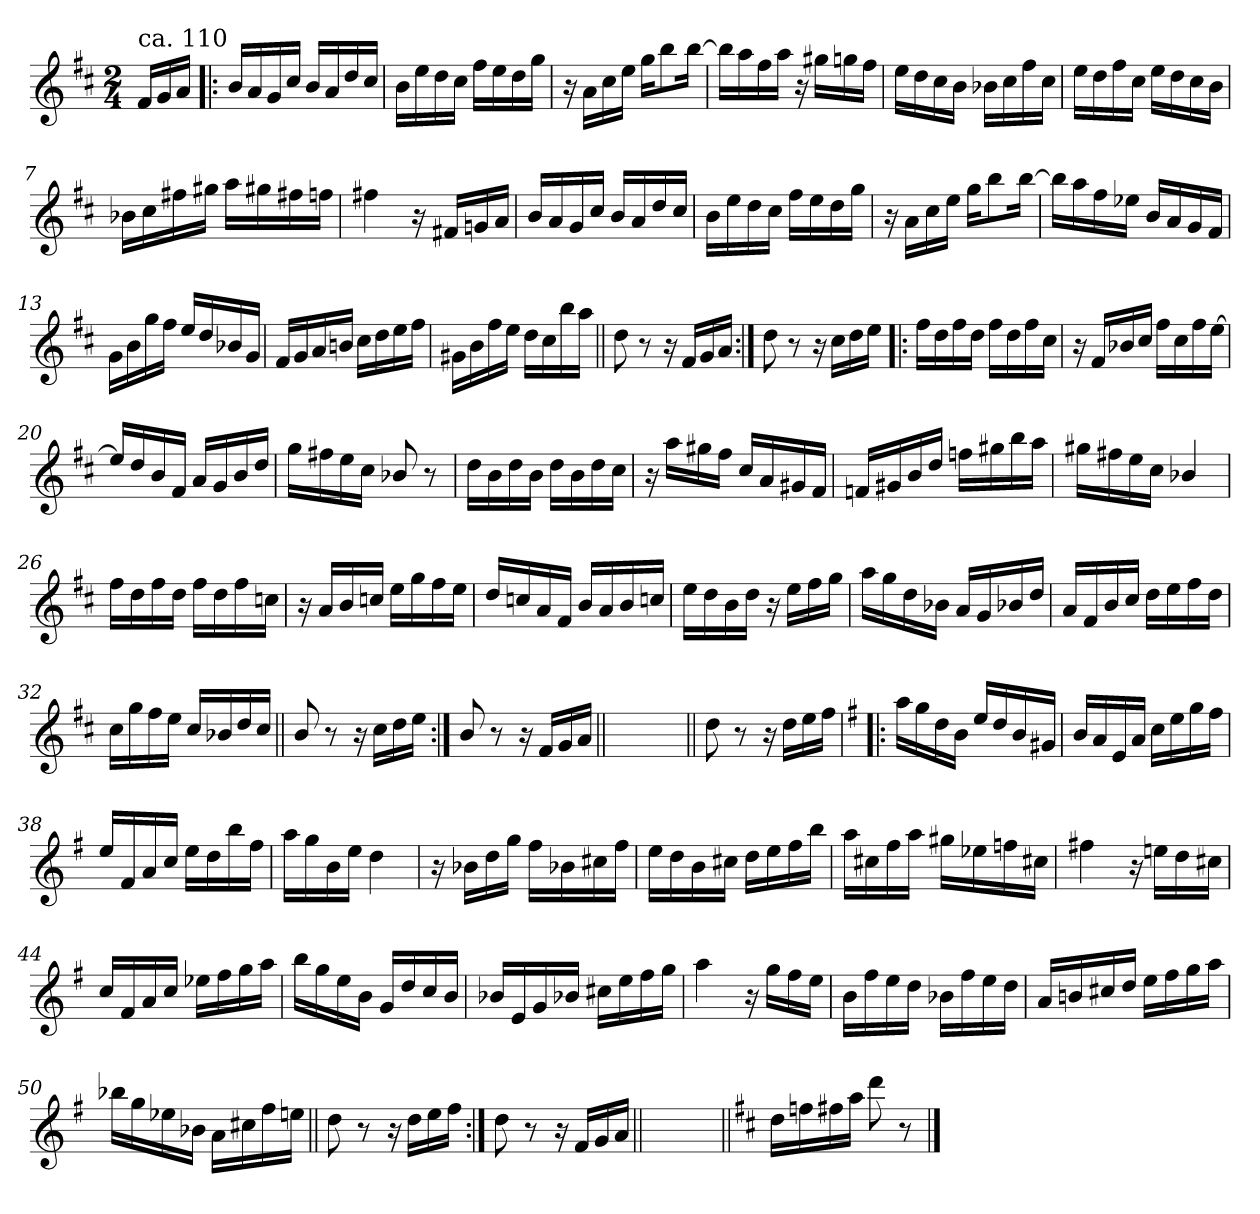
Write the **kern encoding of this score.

**kern
*part1
*staff1
*clefG2
*k[f#c#]
*D:
*M2/4
=
!LO:TX:a:t=ca. 110
16f#/LL
16g/
16a/JJ
=1!|:
16b/LL
16a/
16g/
16cc#/JJ
16b/LL
16a/
16dd/
16cc#/JJ
=2
16b\LL
16ee\
16dd\
16cc#\JJ
16ff#\LL
16ee\
16dd\
16gg\JJ
=3
16r
16a\LL
16cc#\
16ee\JJ
16gg\KL
8bb\
[16bb\Jk
=4
16bb\LL]
16aa\
16ff#\
16aa\JJ
16r
16gg#X\LL
16ggn\
16ff#\JJ
!!LO:LB:g=z
=5
16ee\LL
16dd\
16cc#\
16b\JJ
16b-X\LL
16cc#\
16ff#\
16cc#\JJ
=6
16ee\LL
16dd\
16ff#\
16cc#\JJ
16ee\LL
16dd\
16cc#\
16b\JJ
=7
16b-X\LL
16cc#\
16ff#X\
16gg#X\JJ
16aa\LL
16gg#X\
16ff#X\
16ffn\JJ
=8
4ff#X\
16r
16f#X/LL
16gn/
16a/JJ
=9
16b/LL
16a/
16g/
16cc#/JJ
16b/LL
16a/
16dd/
16cc#/JJ
!!LO:LB:g=z
=10
16b\LL
16ee\
16dd\
16cc#\JJ
16ff#\LL
16ee\
16dd\
16gg\JJ
=11
16r
16a\LL
16cc#\
16ee\JJ
16gg\KL
8bb\
[16bb\Jk
=12
16bb\LL]
16aa\
16ff#\
16ee-X\JJ
16b/LL
16a/
16g/
16f#/JJ
=13
16g\LL
16b\
16gg\
16ff#\JJ
16ee/LL
16dd/
16b-X/
16g/JJ
=14
16f#/LL
16g/
16a/
16bn/JJ
16cc#\LL
16dd\
16ee\
16ff#\JJ
!!LO:LB:g=z
=15
16g#X\LL
16b\
16ff#\
16ee\JJ
16dd\LL
16cc#\
16bb\
16aa\JJ
=16||
8dd\
8r
16r
16f#/LL
16g/
16a/JJ
=17:|!
8dd\
8r
16r
16cc#\LL
16dd\
16ee\JJ
=18!|:
16ff#\LL
16dd\
16ff#\
16dd\JJ
16ff#\LL
16dd\
16ff#\
16cc#\JJ
=19
16r
16f#/LL
16b-X/
16cc#/JJ
16ff#\LL
16cc#\
16ff#\
[>16ee\JJ
!!LO:LB:g=z
=20
16ee/LL]
16dd/
16b/
16f#/JJ
16a/LL
16g/
16b/
16dd/JJ
=21
16gg\LL
16ff#X\
16ee\
16cc#\JJ
8b-X/
8r
=22
16dd\LL
16b\
16dd\
16b\JJ
16dd\LL
16b\
16dd\
16cc#\JJ
=23
16r
16aa\LL
16gg#X\
16ff#\JJ
16cc#/LL
16a/
16g#X/
16f#/JJ
=24
16fn/LL
16g#X/
16b/
16dd/JJ
16ffn\LL
16gg#X\
16bb\
16aa\JJ
!!LO:LB:g=z
=25
16gg#X\LL
16ff#X\
16ee\
16cc#\JJ
4b-X/
=26
16ff#\LL
16dd\
16ff#\
16dd\JJ
16ff#\LL
16dd\
16ff#\
16ccn\JJ
=27
16r
16a/LL
16b/
16ccn/JJ
16ee\LL
16gg\
16ff#\
16ee\JJ
=28
16dd/LL
16ccn/
16a/
16f#/JJ
16b/LL
16a/
16b/
16ccn/JJ
=29
16ee\LL
16dd\
16b\
16dd\JJ
16r
16ee\LL
16ff#\
16gg\JJ
!!LO:LB:g=z
=30
16aa\LL
16gg\
16dd\
16b-X\JJ
16a/LL
16g/
16b-X/
16dd/JJ
=31
16a/LL
16f#/
16b/
16cc#/JJ
16dd\LL
16ee\
16ff#\
16dd\JJ
=32
16cc#\LL
16gg\
16ff#\
16ee\JJ
16cc#/LL
16b-X/
16dd/
16cc#/JJ
=33||
8b/
8r
16r
16cc#\LL
16dd\
16ee\JJ
=34:|!
8b/
8r
16r
16f#/LL
16g/
16a/JJ
=34X341||
2ryy
!!LO:LB:g=z
=35||
8dd\
8r
16r
16dd\LL
16ee\
16ff#\JJ
=36!|:
*k[f#]
*G:
16aa\LL
16gg\
16dd\
16b\JJ
16ee/LL
16dd/
16b/
16g#X/JJ
=37
16b/LL
16a/
16e/
16a/JJ
16cc\LL
16ee\
16gg\
16ff#\JJ
=38
16ee/LL
16f#/
16a/
16cc/JJ
16ee\LL
16dd\
16bb\
16ff#\JJ
=39
16aa\LL
16gg\
16b\
16ee\JJ
4dd\
!!LO:LB:g=z
=40
16r
16b-X\LL
16dd\
16gg\JJ
16ff#\LL
16b-X\
16cc#X\
16ff#\JJ
=41
16ee\LL
16dd\
16b\
16cc#X\JJ
16dd\LL
16ee\
16ff#\
16bb\JJ
=42
16aa\LL
16cc#X\
16ff#\
16aa\JJ
16gg#X\LL
16ee-X\
16ffn\
16cc#X\JJ
=43
4ff#X\
16r
16een\LL
16dd\
16cc#X\JJ
=44
16cc/LL
16f#/
16a/
16cc/JJ
16ee-X\LL
16ff#\
16gg\
16aa\JJ
!!LO:LB:g=z
=45
16bb\LL
16gg\
16ee\
16b\JJ
16g/LL
16dd/
16cc/
16b/JJ
=46
16b-X/LL
16e/
16g/
16b-X/JJ
16cc#X\LL
16ee\
16ff#\
16gg\JJ
=47
4aa\
16r
16gg\LL
16ff#\
16ee\JJ
=48
16b\LL
16ff#\
16ee\
16dd\JJ
16b-X\LL
16ff#\
16ee\
16dd\JJ
=49
16a/LL
16bn/
16cc#X/
16dd/JJ
16ee\LL
16ff#\
16gg\
16aa\JJ
!!LO:LB:g=z
=50
16bb-X\LL
16gg\
16ee-X\
16b-X\JJ
16a\LL
16cc#X\
16ff#\
16een\JJ
=51||
8dd\
8r
16r
16dd\LL
16ee\
16ff#\JJ
=52:|!
8dd\
8r
16r
16f#/LL
16g/
16a/JJ
=53||
2ryy
=54||
*k[f#c#]
*D:
16dd\LL
16ffn\
16ff#X\
16aa\JJ
8ddd\
8r
==
*-
